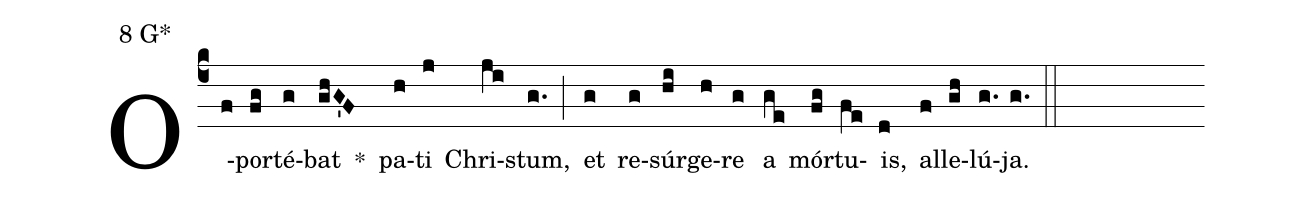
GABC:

mode:8 G*;
%%
(c4) O(f)por(fg)té(g)bat(ghG'F) *() pa(h)ti(j) Chri(ji)stum,(g.) (;) et(g) re(g)súr(hi)ge(h)re(g) a(ge) mór(fg)tu(fe)is,(d) al(f)le(gh)lú(g.)ja.(g.) (::)
